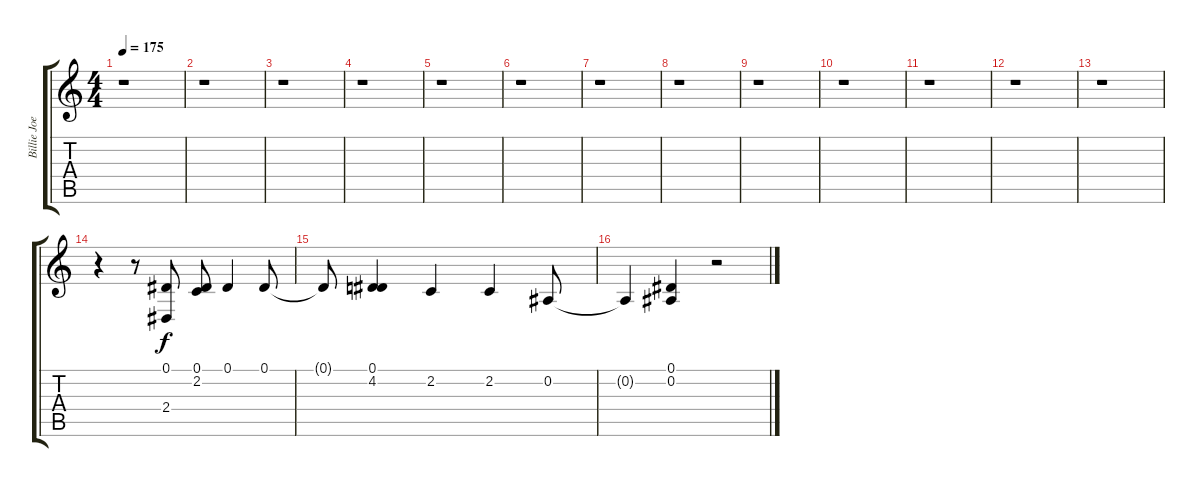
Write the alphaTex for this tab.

\track ("Billie Joe Vocal" "Billie Joe") {instrument altosax}
\staff {score tabs}
\tuning (Eb4 Bb3 Gb3 Db3 Ab2 Eb2) {hide}
\ts (4 4)
\tempo 175
\clef g2
\ks c
r.1{dy f} |
r.1 |
r.1 |
r.1 |
r.1 |
r.1 |
r.1 |
r.1 |
r.1 |
r.1 |
r.1 |
r.1 |
r.1 |
r.4 r.8 (0.1 2.4).8 (0.1 2.2).8 0.1.4 0.1.8 |
0.1{t}.8 (0.1 4.2).4 2.2.4 2.2.4 0.2.8 |
0.2{t}.4 (0.1 0.2).4 r.2
